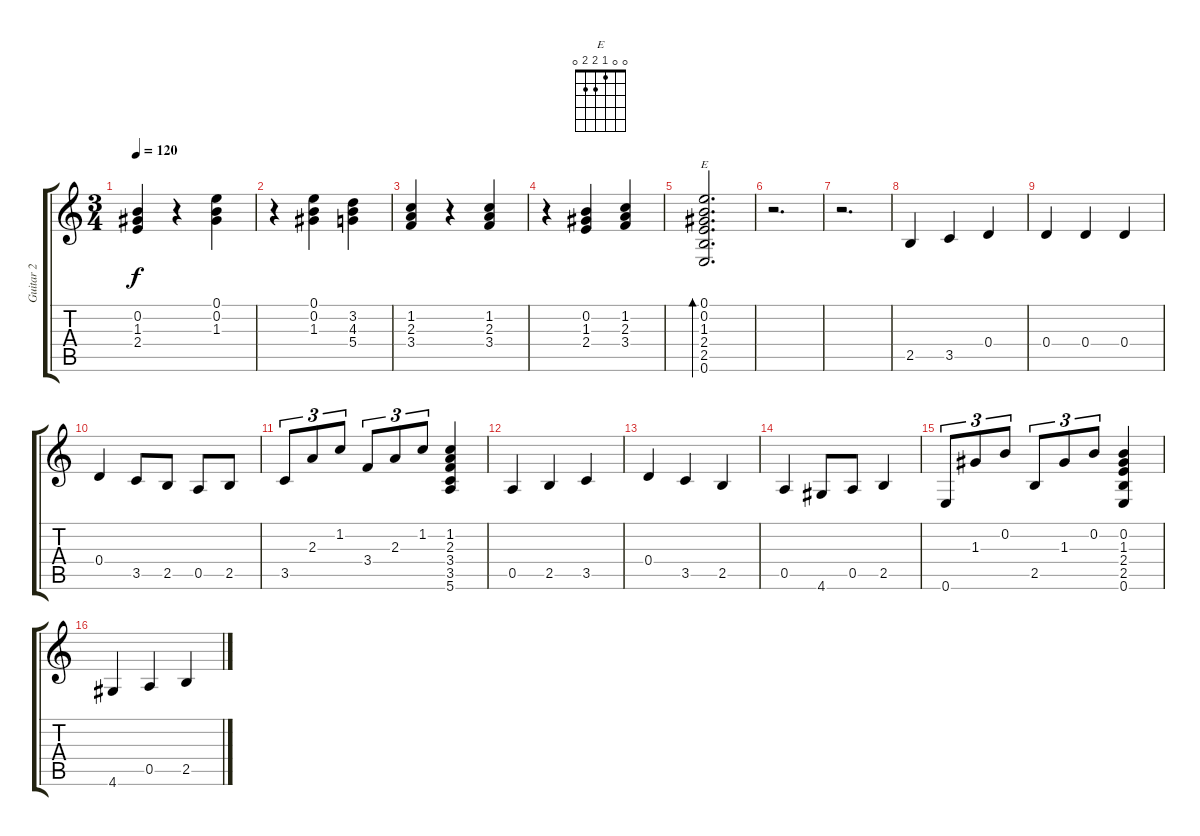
\track ("Guitar 2" "Guitar 2") {instrument acousticguitarsteel}
\staff {score tabs}
\tuning (E4 B3 G3 D3 A2 E2) {hide}
\chord ("E" 0 0 1 2 2 0)
\ts (3 4)
\tempo 120
\clef g2
\ks c
(0.2 1.3 2.4).4{dy f} r.4 (0.1 0.2 1.3).4 |
r.4 (0.1 0.2 1.3).4 (3.2 4.3 5.4).4 |
(1.2 2.3 3.4).4 r.4 (1.2 2.3 3.4).4 |
r.4 (0.2 1.3 2.4).4 (1.2 2.3 3.4).4 |
(0.1 0.2 1.3 2.4 2.5 0.6).2{d bd 480 ch "E"} |
r.2{d} |
r.2{d} |
2.5.4 3.5.4 0.4.4 |
0.4.4 0.4.4 0.4.4 |
0.4.4 3.5.8 2.5.8 0.5.8 2.5.8 |
3.5.8{tu (3 2)} 2.3.8{tu (3 2)} 1.2.8{tu (3 2)} 3.4.8{tu (3 2)} 2.3.8{tu (3 2)} 1.2.8{tu (3 2)} (1.2 2.3 3.4 3.5 5.6).4 |
0.5.4 2.5.4 3.5.4 |
0.4.4 3.5.4 2.5.4 |
0.5.4 4.6.8 0.5.8 2.5.4 |
0.6.8{tu (3 2)} 1.3.8{tu (3 2)} 0.2.8{tu (3 2)} 2.5.8{tu (3 2)} 1.3.8{tu (3 2)} 0.2.8{tu (3 2)} (0.2 1.3 2.4 2.5 0.6).4 |
4.6.4 0.5.4 2.5.4
